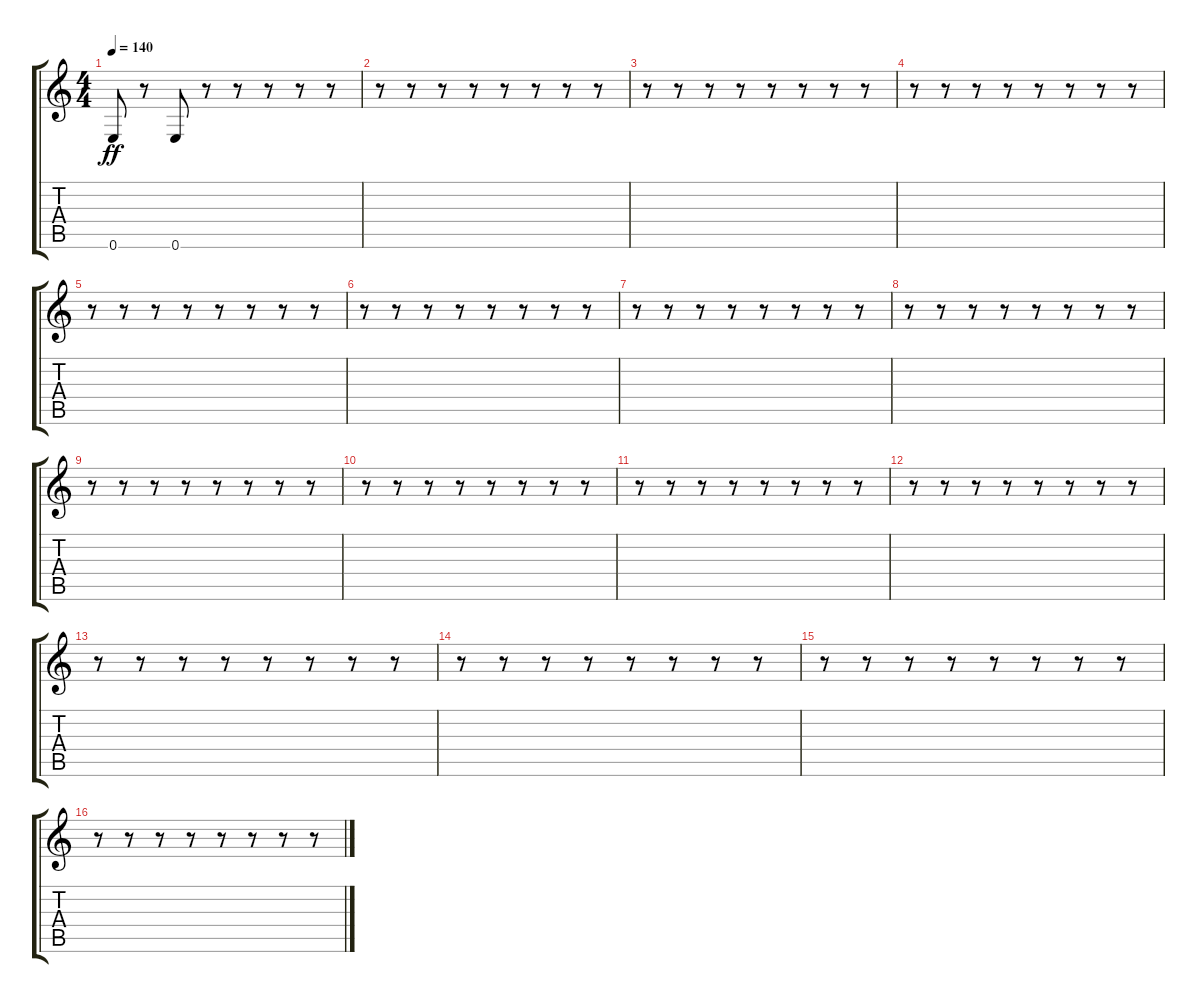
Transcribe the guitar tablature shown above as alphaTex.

\track "" {instrument slapbass1}
\staff {score tabs}
\tuning (E4 B3 G3 D3 A2 E2) {hide}
\ts (4 4)
\tempo 140
\clef g2
\ks c
0.6.8{dy ff} r.8 0.6.8 r.8 r.8 r.8 r.8 r.8 |
r.8 r.8 r.8 r.8 r.8 r.8 r.8 r.8 |
r.8 r.8 r.8 r.8 r.8 r.8 r.8 r.8 |
r.8 r.8 r.8 r.8 r.8 r.8 r.8 r.8 |
r.8 r.8 r.8 r.8 r.8 r.8 r.8 r.8 |
r.8 r.8 r.8 r.8 r.8 r.8 r.8 r.8 |
r.8 r.8 r.8 r.8 r.8 r.8 r.8 r.8 |
r.8 r.8 r.8 r.8 r.8 r.8 r.8 r.8 |
r.8 r.8 r.8 r.8 r.8 r.8 r.8 r.8 |
r.8 r.8 r.8 r.8 r.8 r.8 r.8 r.8 |
r.8 r.8 r.8 r.8 r.8 r.8 r.8 r.8 |
r.8 r.8 r.8 r.8 r.8 r.8 r.8 r.8 |
r.8 r.8 r.8 r.8 r.8 r.8 r.8 r.8 |
r.8 r.8 r.8 r.8 r.8 r.8 r.8 r.8 |
r.8 r.8 r.8 r.8 r.8 r.8 r.8 r.8 |
r.8 r.8 r.8 r.8 r.8 r.8 r.8 r.8
